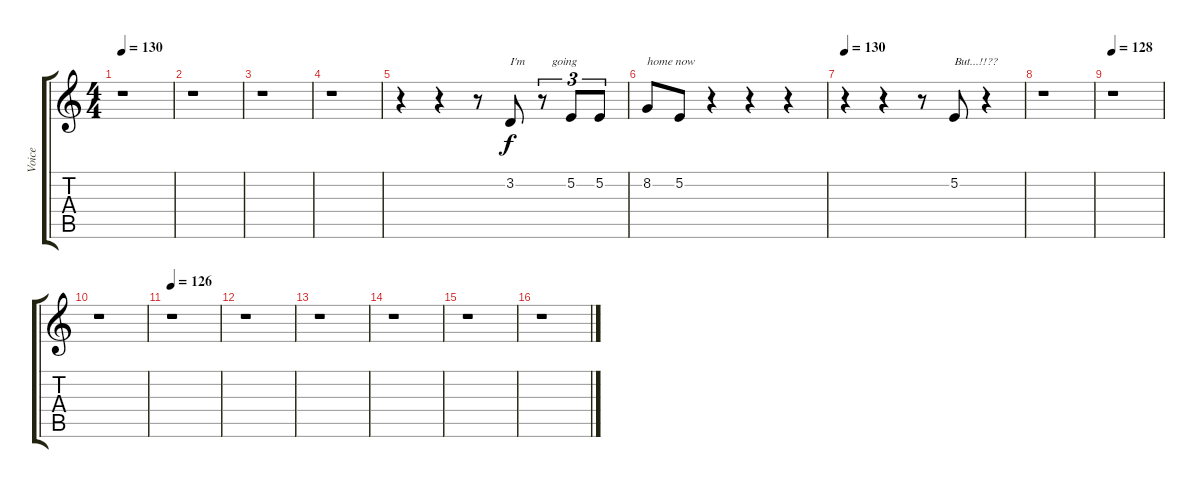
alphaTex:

\track ("Voice" "Voice") {instrument cello}
\staff {score tabs}
\tuning (E4 B3 G3 D3 A2 E2) {hide}
\ts (4 4)
\tempo 130
\clef g2
\ks c
r.1{dy f} |
r.1 |
r.1 |
r.1 |
r.4 r.4 r.8 3.2.8{txt "I'm         going"} r.8{tu (3 2)} 5.2.8{tu (3 2)} 5.2.8{tu (3 2)} |
8.2.8{txt "home now"} 5.2.8 r.4 r.4 r.4 |
\tempo 130
r.4 r.4 r.8 5.2.8{txt "But...!!??"} r.4 |
r.1 |
\tempo 128
r.1 |
r.1 |
\tempo 126
r.1 |
r.1 |
r.1 |
r.1 |
r.1 |
r.1
